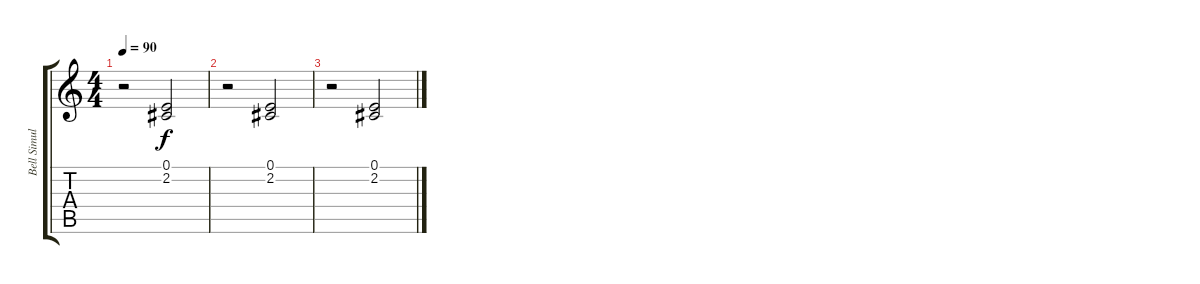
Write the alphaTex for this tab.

\track ("Bell Simulation" "Bell Simul") {instrument fx3crystal}
\staff {score tabs}
\tuning (E4 B3 G3 D3 A2 E2) {hide}
\ts (4 4)
\tempo 90
\clef g2
\ks c
r.2{dy f} (0.1 2.2).2 |
r.2 (0.1 2.2).2 |
r.2 (0.1 2.2).2
